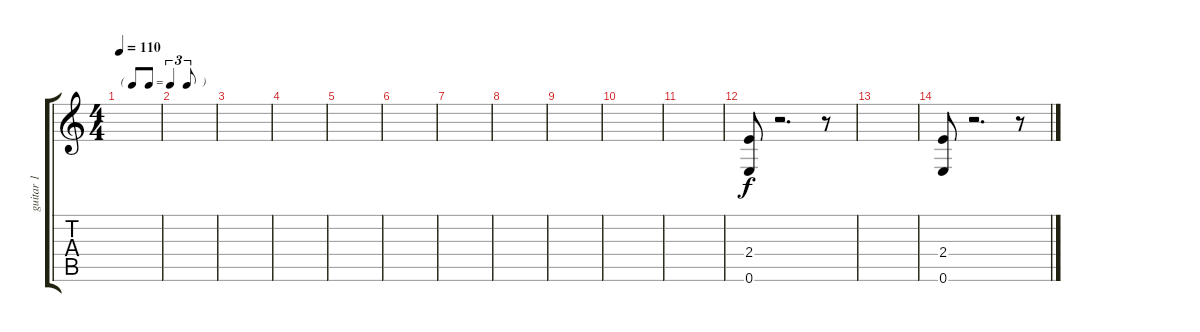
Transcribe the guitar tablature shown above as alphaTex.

\track ("guitar 1" "guitar 1") {instrument overdrivenguitar}
\staff {score tabs}
\tuning (E4 B3 G3 D3 A2 E2) {hide}
\ts (4 4)
\tf triplet8th
\tempo 110
\clef g2
\ks c
|
|
|
|
|
|
|
|
|
|
|
(2.4 0.6).8 r.2{d} r.8 |
|
(2.4 0.6).8 r.2{d} r.8
